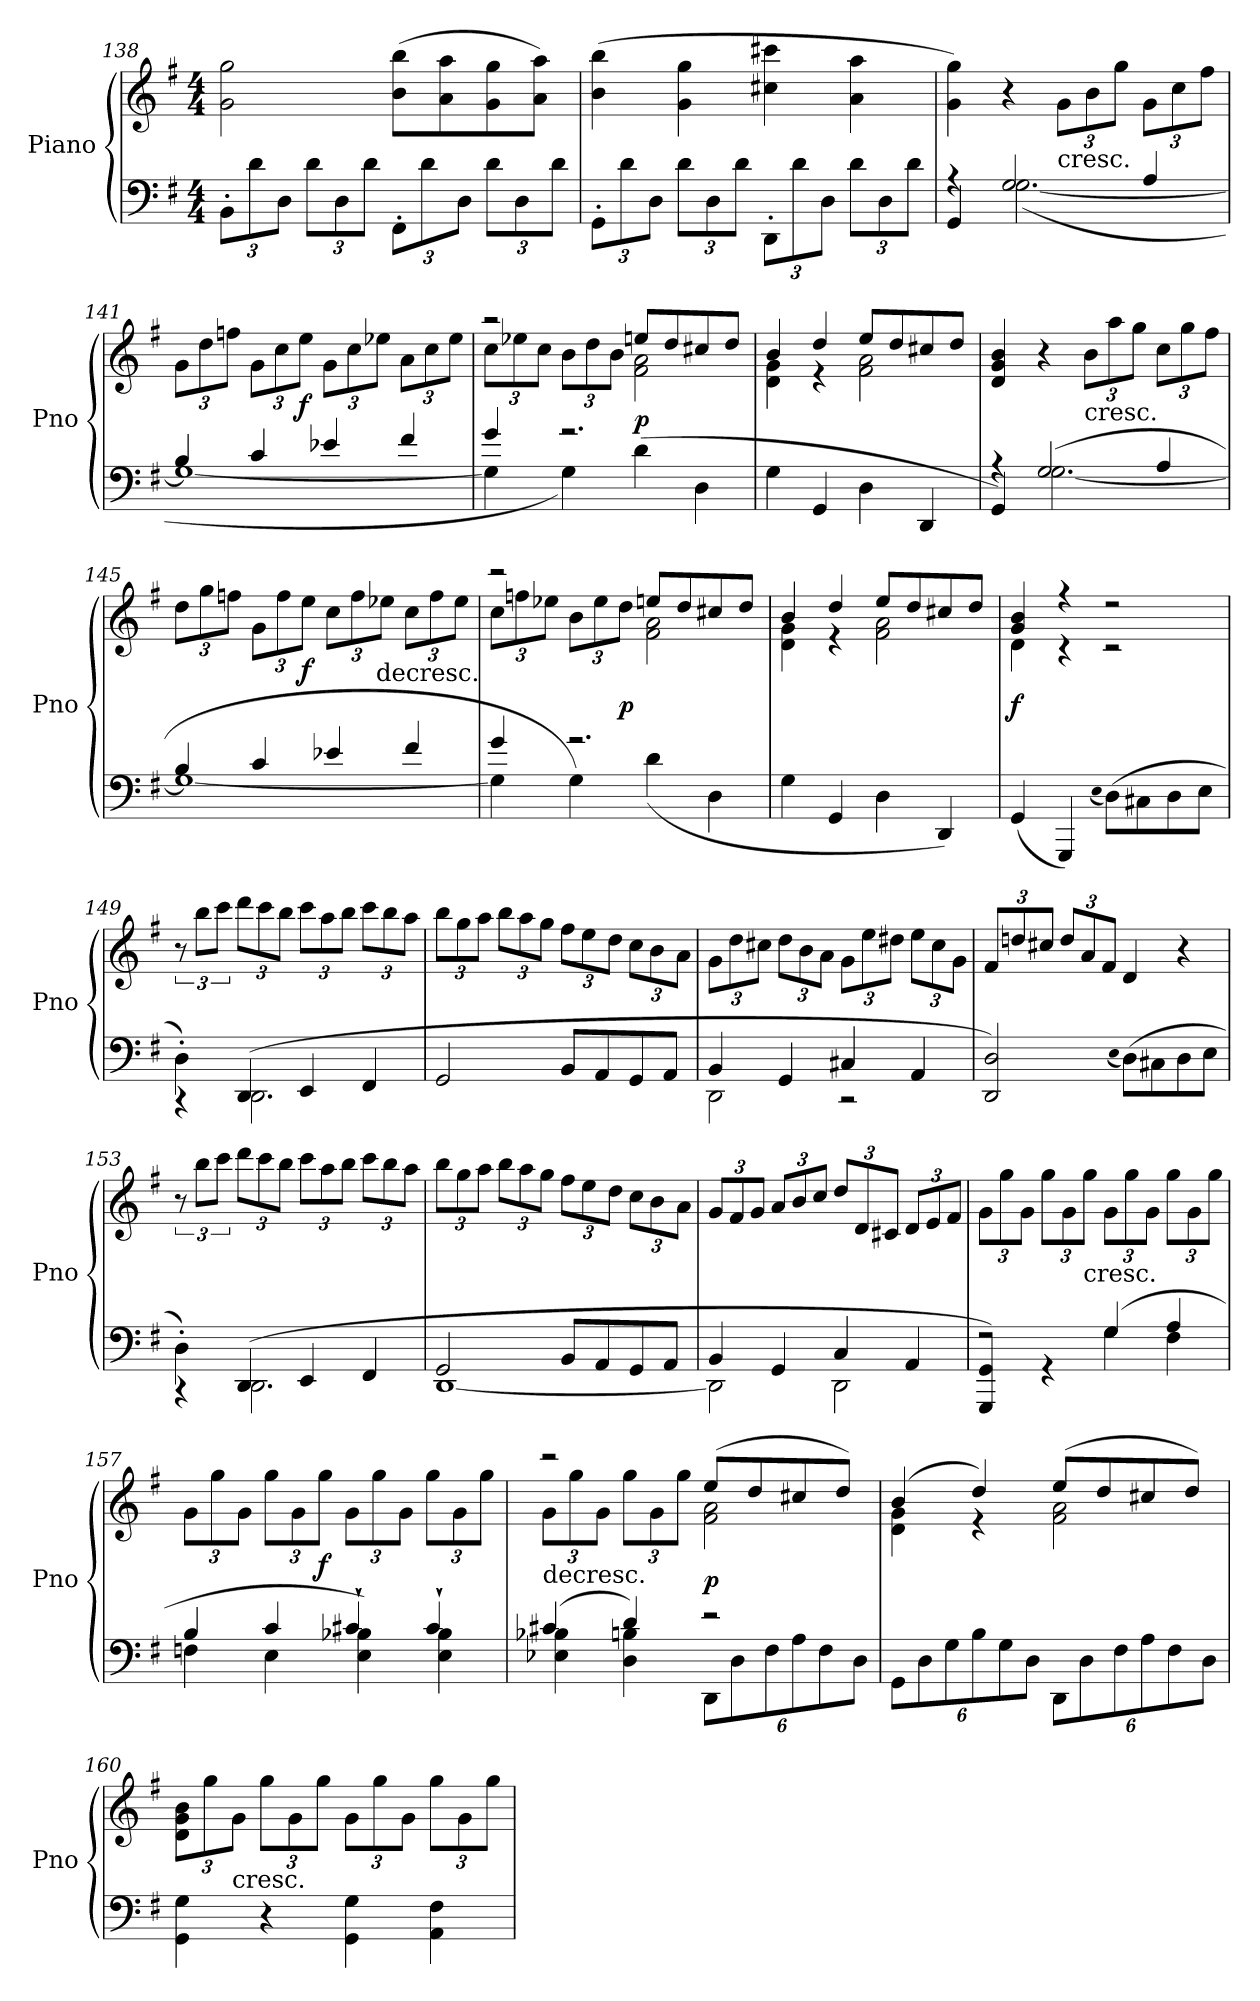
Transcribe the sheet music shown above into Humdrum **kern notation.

**kern	**kern	**dynam
*part1	*part1	*part1
*staff2	*staff1	*staff1/2
*I"Piano	*	*
*I'Pno	*	*
*clefF4	*clefG2	*
*k[f#]	*k[f#]	*
*G:	*G:	*
*M4/4	*M4/4	*
=138	=138	=138
12BB'\L	2g\ 2gg\	.
12d\	.	.
12D\J	.	.
12d\L	.	.
12D\	.	.
12d\J	.	.
12FF#'\L	(8b\ 8bb\L	.
12d\	.	.
.	8a\ 8aa\	.
12D\J	.	.
12d\L	8g\ 8gg\	.
12D\	.	.
.	8a\ 8aa\J)	.
12d\J	.	.
=139	=139	=139
12GG'\L	(4b\ 4bb\	.
12d\	.	.
12D\J	.	.
12d\L	4g\ 4gg\	.
12D\	.	.
12d\J	.	.
12DD'\L	4cc#X\ 4ccc#X\	.
12d\	.	.
12D\J	.	.
12d\L	4a\ 4aa\	.
12D\	.	.
12d\J	.	.
=140	=140	=140
*^	*	*
4r	4GG/	4g\ 4gg\)	.
2G/	([2.G\	4r	.
!	!	!LO:TX:c:t=cresc.	!
.	.	12g\L	.
.	.	12b\	.
.	.	12gg\J	.
4A/	.	12g\L	.
.	.	12cc\	.
.	.	12ff#\J	.
=141	=141	=141	=141
4B/	1G_	12g\L	.
.	.	12dd\	.
.	.	12ffn\J	.
4c/	.	12g\L	.
.	.	12cc\	.
.	.	12ee\J	f
4e-X/	.	12g\L	.
.	.	12cc\	.
.	.	12ee-X\J	.
4f#/	.	12a\L	.
.	.	12cc\	.
.	.	12ee-\J	.
=142	=142	=142	=142
*	*	*^	*
4g/	4G\]	2r	12cc\L	.
.	.	.	12ee-X\	.
.	.	.	12cc\J	.
2.r	4G\)	.	12b\L	.
.	.	.	12dd\	.
.	.	.	12b\J	.
.	(4d\	8een/L	2f#\ 2a\	p
.	.	8dd/	.	.
.	4D\	8cc#X/	.	.
.	.	8dd/J	.	.
*v	*v	*	*	*
=143	=143	=143	=143
4G\	4b/	4d\ 4g\	.
4GG/	4dd/	4r	.
4D\	8ee/L	2f#\ 2a\	.
.	8dd/	.	.
4DD/	8cc#X/	.	.
.	8dd/J	.	.
*	*v	*v	*
=144	=144	=144
*^	*	*
4r	4GG/)	4d/ 4g/ 4b/	.
(2G/	[2.G\	4r	.
!	!	!LO:TX:c:t=cresc.	!
.	.	12b\L	.
.	.	12aa\	.
.	.	12gg\J	.
4A/	.	12cc\L	.
.	.	12gg\	.
.	.	12ff#\J	.
=145	=145	=145	=145
4B/	1G_	12dd\L	.
.	.	12gg\	.
.	.	12ffn\J	.
4c/	.	12g\L	.
.	.	12ff\	.
.	.	12ee\J	f
4e-X/	.	12cc\L	.
.	.	12ff\	.
!	!	!LO:TX:c:t=decresc.	!
.	.	12ee-X\J	.
4f#/	.	12cc\L	.
.	.	12ff\	.
.	.	12ee-\J	.
=146	=146	=146	=146
*	*	*^	*
4g/	4G\]	2r	12cc\L	.
.	.	.	12ffn\	.
.	.	.	12ee-X\J	.
2.r	4G\)	.	12b\L	.
.	.	.	12ee-\	.
.	.	.	12dd\J	p
.	(4d\	8een/L	2f#\ 2a\	.
.	.	8dd/	.	.
.	4D\	8cc#X/	.	.
.	.	8dd/J	.	.
*v	*v	*	*	*
=147	=147	=147	=147
4G\	4b/	4d\ 4g\	.
4GG/	4dd/	4r	.
4D\	8ee/L	2f#\ 2a\	.
.	8dd/	.	.
4DD/)	8cc#X/	.	.
.	8dd/J	.	.
=148	=148	=148	=148
(4GG/	4g/ 4b/	4d\	f
4GGG/)	4r	4r	.
(qE	.	.	.
(8D\L)	2r	2r	.
8C#X\	.	.	.
8D\	.	.	.
8E\J	.	.	.
*	*v	*v	*
=149	=149	=149
*^	*	*
4D'\)	4r	12r	.
.	.	12bb\L	.
.	.	12ccc\J	.
(4DD/	2.DD\	12ddd\L	.
.	.	12ccc\	.
.	.	12bb\J	.
4EE/	.	12ccc\L	.
.	.	12aa\	.
.	.	12bb\J	.
4FF#/	.	12ccc\L	.
.	.	12bb\	.
.	.	12aa\J	.
*v	*v	*	*
=150	=150	=150
2GG/	12bb\L	.
.	12gg\	.
.	12aa\J	.
.	12bb\L	.
.	12aa\	.
.	12gg\J	.
8BB/L	12ff#\L	.
.	12ee\	.
8AA/	.	.
.	12dd\J	.
8GG/	12cc\L	.
.	12b\	.
8AA/J	.	.
.	12a\J	.
=151	=151	=151
*^	*	*
4BB/	2DD\	12g\L	.
.	.	12dd\	.
.	.	12cc#X\J	.
4GG/	.	12dd\L	.
.	.	12b\	.
.	.	12a\J	.
4C#X/	2r	12g\L	.
.	.	12ee\	.
.	.	12dd#X\J	.
4AA/	.	12ee\L	.
.	.	12cc#\	.
.	.	12g\J	.
*v	*v	*	*
=152	=152	=152
2DD/ 2D/)	12f#/L	.
.	12ddn/	.
.	12cc#X/J	.
.	12dd/L	.
.	12a/	.
.	12f#/J	.
(qE	.	.
(8D\L)	4d/	.
8C#X\	.	.
8D\	4r	.
8E\J	.	.
=153	=153	=153
*^	*	*
4D'\)	4r	12r	.
.	.	12bb\L	.
.	.	12ccc\J	.
(4DD/	2.DD\	12ddd\L	.
.	.	12ccc\	.
.	.	12bb\J	.
4EE/	.	12ccc\L	.
.	.	12aa\	.
.	.	12bb\J	.
4FF#/	.	12ccc\L	.
.	.	12bb\	.
.	.	12aa\J	.
=154	=154	=154	=154
2GG/	[1DD	12bb\L	.
.	.	12gg\	.
.	.	12aa\J	.
.	.	12bb\L	.
.	.	12aa\	.
.	.	12gg\J	.
8BB/L	.	12ff#\L	.
.	.	12ee\	.
8AA/	.	.	.
.	.	12dd\J	.
8GG/	.	12cc\L	.
.	.	12b\	.
8AA/J	.	.	.
.	.	12a\J	.
=155	=155	=155	=155
4BB/	2DD\]	12g/L	.
.	.	12f#/	.
.	.	12g/J	.
4GG/	.	12a/L	.
.	.	12b/	.
.	.	12cc/J	.
4C/	2DD\	12dd/L	.
.	.	12d/	.
.	.	12c#X/J	.
4AA/	.	12d/L	.
.	.	12e/	.
.	.	12f#/J	.
=156	=156	=156	=156
2r	4GGG/ 4GG/)	12g\L	.
.	.	12gg\	.
.	.	12g\J	.
.	4r	12gg\L	.
.	.	12g\	.
!	!	!LO:TX:c:t=cresc.	!
.	.	12gg\J	.
(4G/	4G\	12g\L	.
.	.	12gg\	.
.	.	12g\J	.
4A/	4F#\	12gg\L	.
.	.	12g\	.
.	.	12gg\J	.
=157	=157	=157	=157
4B/	4Fn\	12g\L	.
.	.	12gg\	.
.	.	12g\J	.
4c/	4E\	12gg\L	.
.	.	12g\	.
.	.	12gg\J	f
4c#X`/	4E\ 4B-X\)	12g\L	.
.	.	12gg\	.
.	.	12g\J	.
4c#`/	4E\ 4B-\	12gg\L	.
.	.	12g\	.
.	.	12gg\J	.
=158	=158	=158	=158
*	*	*^	*
!	!	!LO:TX:c:t=decresc.	!	!
(4c#X/	4E-X\ 4B-X\	2r	12g\L	.
.	.	.	12gg\	.
.	.	.	12g\J	.
4d/)	4D\ 4Bn\	.	12gg\L	.
.	.	.	12g\	.
.	.	.	12gg\J	.
2r	12DD\L	(8ee/L	2f#\ 2a\	p
.	12D\	.	.	.
.	.	8dd/	.	.
.	12F#\	.	.	.
.	12A\	8cc#X/	.	.
.	12F#\	.	.	.
.	.	8dd/J)	.	.
.	12D\J	.	.	.
*v	*v	*	*	*
=159	=159	=159	=159
12GG\L	(4b/	4d\ 4g\	.
12D\	.	.	.
12G\	.	.	.
12B\	4dd/)	4r	.
12G\	.	.	.
12D\J	.	.	.
12DD\L	(8ee/L	2f#\ 2a\	.
12D\	.	.	.
.	8dd/	.	.
12F#\	.	.	.
12A\	8cc#X/	.	.
12F#\	.	.	.
.	8dd/J)	.	.
12D\J	.	.	.
*	*v	*v	*
=160	=160	=160
4GG\ 4G\	12d\ 12g\ 12b\L	.
.	12gg\	.
!	!LO:TX:c:t=cresc.	!
.	12g\J	.
4r	12gg\L	.
.	12g\	.
.	12gg\J	.
4GG\ 4G\	12g\L	.
.	12gg\	.
.	12g\J	.
4AA\ 4F#\	12gg\L	.
.	12g\	.
.	12gg\J	.
=	=	=
*-	*-	*-
